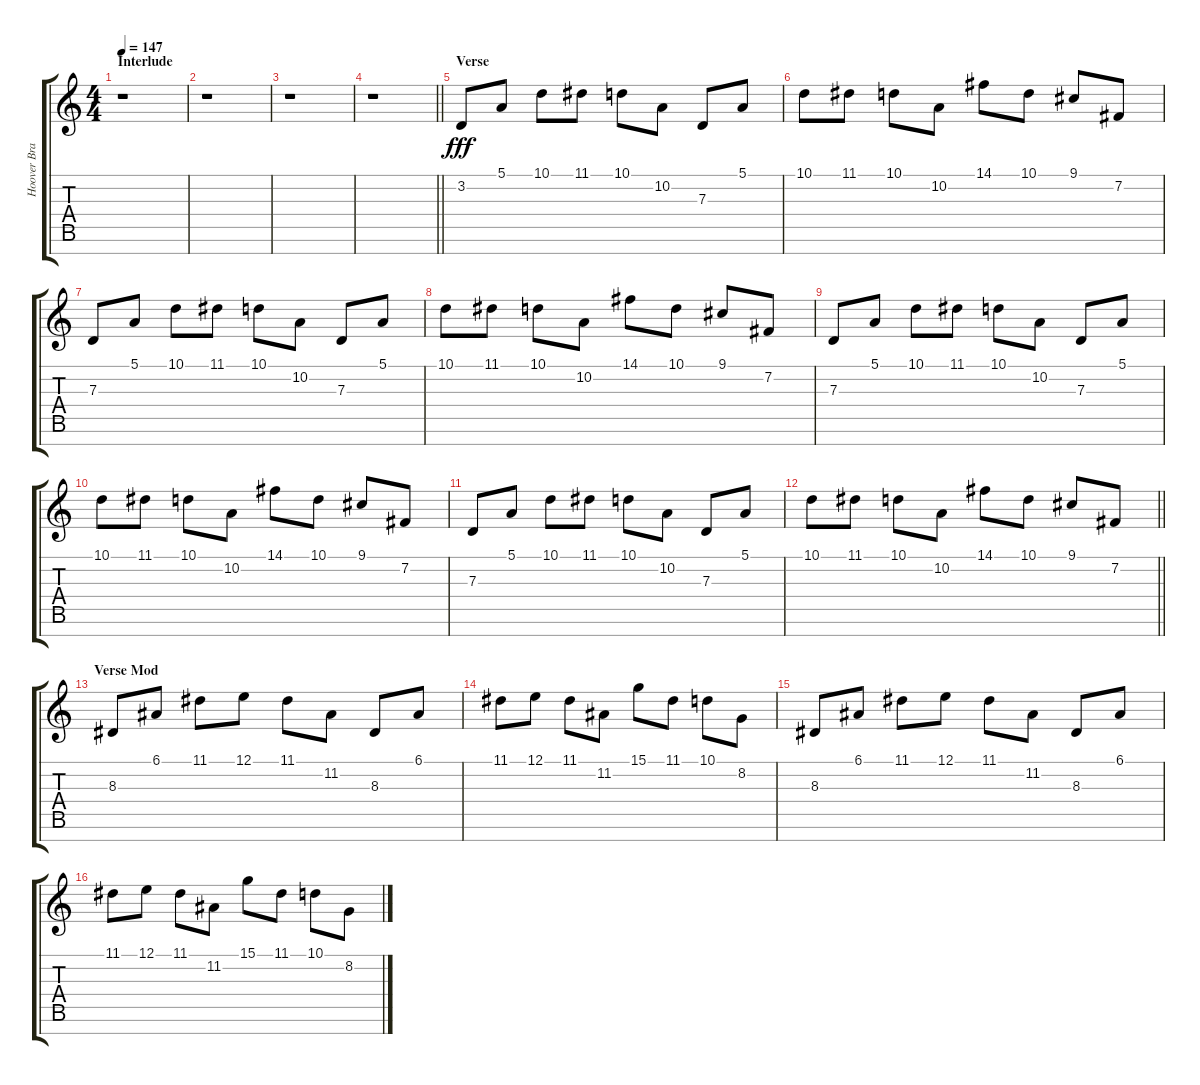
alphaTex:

\track ("Hoover Brass" "Hoover Bra") {instrument synthbrass1}
\staff {score tabs}
\tuning (E4 B3 G3 D3 A2 E2 B1) {hide}
\ts (4 4)
\section ("" "Interlude")
\tempo 147
\clef g2
\ks c
r.1{dy fff} |
r.1 |
r.1 |
\barLineRight lightlight
r.1 |
\section ("" "Verse")
3.2.8 5.1.8 10.1.8 11.1.8 10.1.8 10.2.8 7.3.8 5.1.8 |
10.1.8 11.1.8 10.1.8 10.2.8 14.1.8 10.1.8 9.1.8 7.2.8 |
7.3.8 5.1.8 10.1.8 11.1.8 10.1.8 10.2.8 7.3.8 5.1.8 |
10.1.8 11.1.8 10.1.8 10.2.8 14.1.8 10.1.8 9.1.8 7.2.8 |
7.3.8 5.1.8 10.1.8 11.1.8 10.1.8 10.2.8 7.3.8 5.1.8 |
10.1.8 11.1.8 10.1.8 10.2.8 14.1.8 10.1.8 9.1.8 7.2.8 |
7.3.8 5.1.8 10.1.8 11.1.8 10.1.8 10.2.8 7.3.8 5.1.8 |
\barLineRight lightlight
10.1.8 11.1.8 10.1.8 10.2.8 14.1.8 10.1.8 9.1.8 7.2.8 |
\section ("" "Verse Mod")
8.3.8 6.1.8 11.1.8 12.1.8 11.1.8 11.2.8 8.3.8 6.1.8 |
11.1.8 12.1.8 11.1.8 11.2.8 15.1.8 11.1.8 10.1.8 8.2.8 |
8.3.8 6.1.8 11.1.8 12.1.8 11.1.8 11.2.8 8.3.8 6.1.8 |
11.1.8 12.1.8 11.1.8 11.2.8 15.1.8 11.1.8 10.1.8 8.2.8
